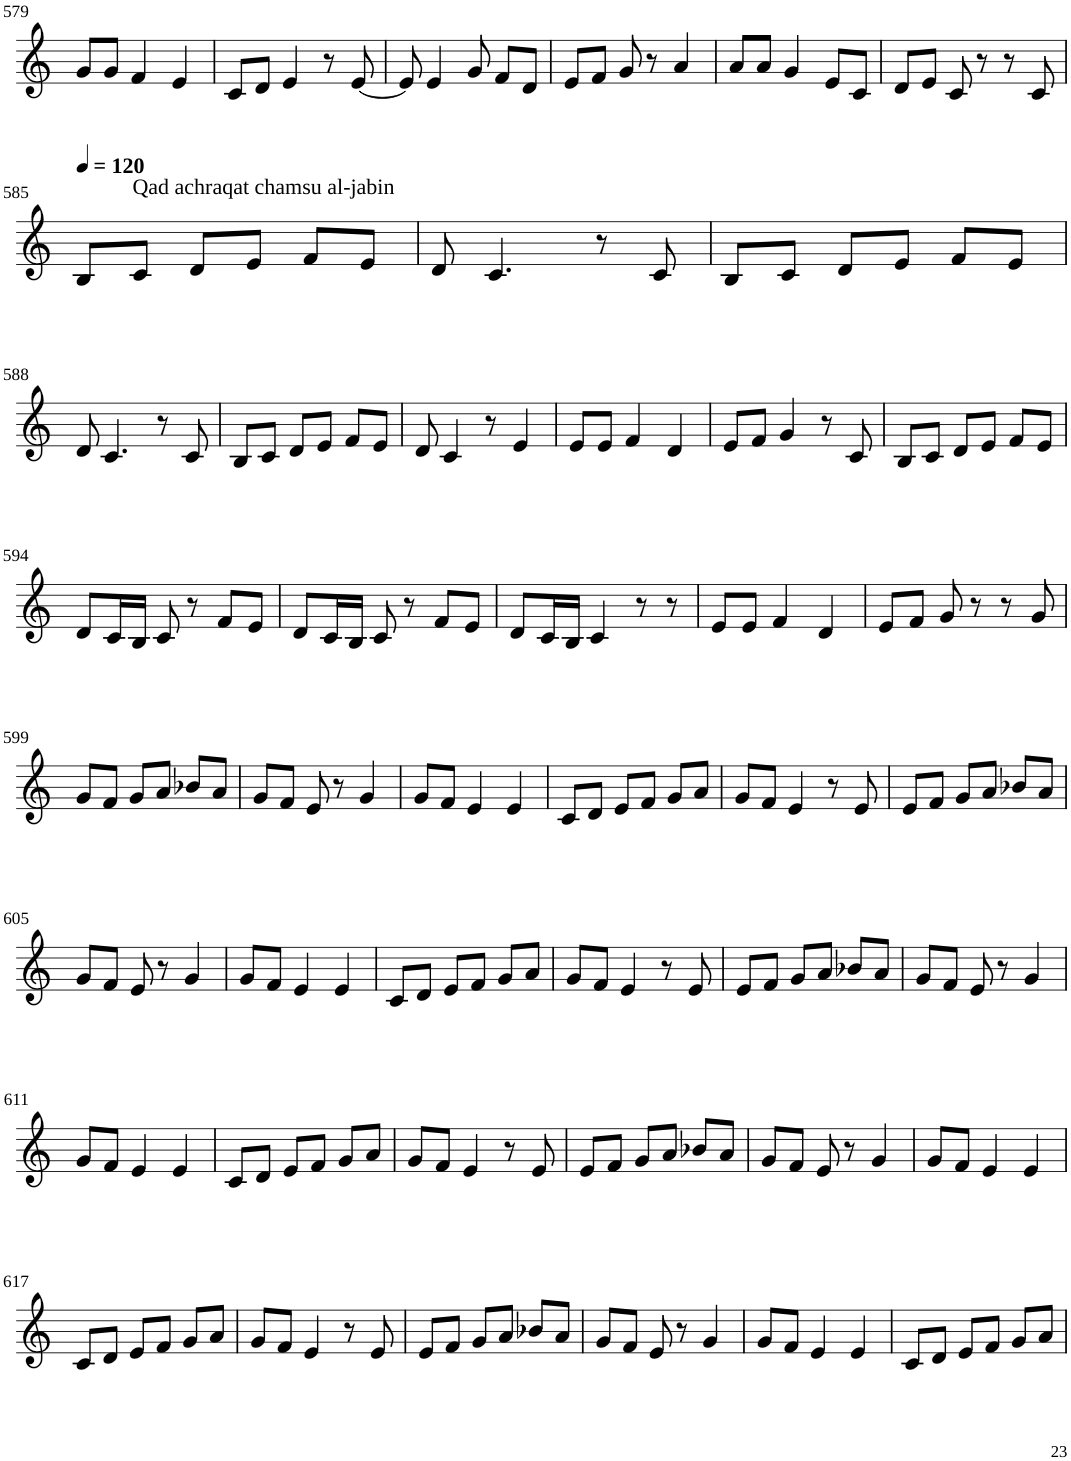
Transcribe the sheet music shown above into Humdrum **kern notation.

**kern
*part1
*staff1
*I"Violin
!!LO:PB:g=z
*clefG2
*k[]
*M3/4
=579
8g/L
8g/J
4f/
4e/
=580
8c/L
8d/J
4e/
8r
[8e/
=581
8e/]
4e/
8g/
8f/L
8d/J
=582
8e/L
8f/J
8g/
8r
4a/
=583
8a/L
8a/J
4g/
8e/L
8c/J
=584
8d/L
8e/J
8c/
8r
8r
8c/
!!LO:LB:g=z
=585
*MM120
8B/L
!LO:TX:a:t=Qad achraqat chamsu al-jabin
8c/J
8d/L
8e/J
8f/L
8e/J
=586
8d/
4.c/
8r
8c/
=587
8B/L
8c/J
8d/L
8e/J
8f/L
8e/J
!!LO:LB:g=z
=588
8d/
4.c/
8r
8c/
=589
8B/L
8c/J
8d/L
8e/J
8f/L
8e/J
=590
8d/
4c/
8r
4e/
=591
8e/L
8e/J
4f/
4d/
=592
8e/L
8f/J
4g/
8r
8c/
=593
8B/L
8c/J
8d/L
8e/J
8f/L
8e/J
!!LO:LB:g=z
=594
8d/L
16c/L
16B/JJ
8c/
8r
8f/L
8e/J
=595
8d/L
16c/L
16B/JJ
8c/
8r
8f/L
8e/J
=596
8d/L
16c/L
16B/JJ
4c/
8r
8r
=597
8e/L
8e/J
4f/
4d/
=598
8e/L
8f/J
8g/
8r
8r
8g/
!!LO:LB:g=z
=599
8g/L
8f/J
8g/L
8a/J
8b-X/L
8a/J
=600
8g/L
8f/J
8e/
8r
4g/
=601
8g/L
8f/J
4e/
4e/
=602
8c/L
8d/J
8e/L
8f/J
8g/L
8a/J
=603
8g/L
8f/J
4e/
8r
8e/
=604
8e/L
8f/J
8g/L
8a/J
8b-X/L
8a/J
!!LO:LB:g=z
=605
8g/L
8f/J
8e/
8r
4g/
=606
8g/L
8f/J
4e/
4e/
=607
8c/L
8d/J
8e/L
8f/J
8g/L
8a/J
=608
8g/L
8f/J
4e/
8r
8e/
=609
8e/L
8f/J
8g/L
8a/J
8b-X/L
8a/J
=610
8g/L
8f/J
8e/
8r
4g/
!!LO:LB:g=z
=611
8g/L
8f/J
4e/
4e/
=612
8c/L
8d/J
8e/L
8f/J
8g/L
8a/J
=613
8g/L
8f/J
4e/
8r
8e/
=614
8e/L
8f/J
8g/L
8a/J
8b-X/L
8a/J
=615
8g/L
8f/J
8e/
8r
4g/
=616
8g/L
8f/J
4e/
4e/
!!LO:LB:g=z
=617
8c/L
8d/J
8e/L
8f/J
8g/L
8a/J
=618
8g/L
8f/J
4e/
8r
8e/
=619
8e/L
8f/J
8g/L
8a/J
8b-X/L
8a/J
=620
8g/L
8f/J
8e/
8r
4g/
=621
8g/L
8f/J
4e/
4e/
=622
8c/L
8d/J
8e/L
8f/J
8g/L
8a/J
=
*-
